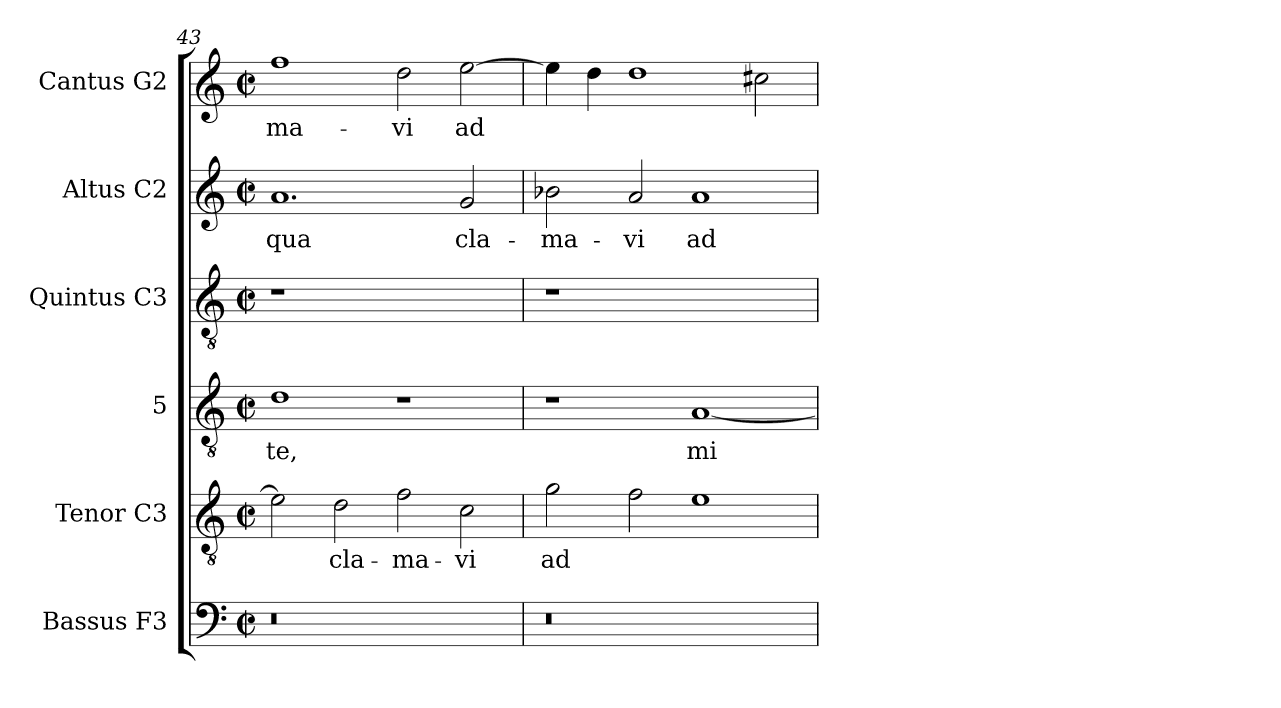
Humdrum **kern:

**kern	**kern	**text	**kern	**text	**kern	**kern	**text	**kern	**text
*part6	*part5	*part5	*part4	*part4	*part3	*part2	*part2	*part1	*part1
*staff6	*staff5	*staff5	*staff4	*staff4	*staff3	*staff2	*staff2	*staff1	*staff1
*I"Bassus  F3	*I"Tenor  C3	*	*I"5	*	*I"Quintus  C3	*I"Altus  C2	*	*I"Cantus  G2	*
*I'B	*I'T	*	*	*	*	*I'A	*	*I'C	*
!!LO:PB:g=z
*clefF4	*clefGv2	*	*clefGv2	*	*clefGv2	*clefG2	*	*clefG2	*
*k[]	*k[]	*	*k[]	*	*k[]	*k[]	*	*k[]	*
*C:	*C:	*	*C:	*	*C:	*C:	*	*C:	*
*M2/2	*M2/2	*	*M2/2	*	*M2/2	*M2/2	*	*M2/2	*
*met(c|)	*met(c|)	*	*met(c|)	*	*met(c|)	*met(c|)	*	*met(c|)	*
=43	=43	=43	=43	=43	=43	=43	=43	=43	=43
!	!	!LO:LY:b:cj	!	!LO:LY:b:cj	!	!	!LO:LY:b:cj	!	!LO:LY:b:cj
0r	2e\]	.	1d	te,	1r	1.a	qua	1ff	-ma-
!	!	!LO:LY:b:cj	!	!	!	!	!	!	!
.	2d\	cla-	.	.	.	.	.	.	.
!	!	!LO:LY:b:cj	!	!	!	!	!	!	!LO:LY:b:cj
.	2f\	-ma-	1r	.	1ryy	.	.	2dd\	-vi
!	!	!LO:LY:b:cj	!	!	!	!	!LO:LY:b:cj	!	!LO:LY:b:cj
.	2c\	-vi	.	.	.	2g/	cla-	[>2ee\	ad
=44	=44	=44	=44	=44	=44	=44	=44	=44	=44
!	!	!LO:LY:b:cj	!	!	!	!	!LO:LY:b:cj	!	!LO:LY:b:cj
0r	2g\	ad	1r	.	1r	2b-X\	-ma-	4ee\]	.
!	!	!	!	!	!	!	!	!	!LO:LY:b:cj
.	.	.	.	.	.	.	.	4dd\	.
!	!	!LO:LY:b:cj	!	!	!	!	!LO:LY:b:cj	!	!LO:LY:b:cj
.	2f\	.	.	.	.	2a/	-vi	1dd	.
!	!	!LO:LY:b:cj	!	!LO:LY:b:cj	!	!	!LO:LY:b:cj	!	!
.	1e	.	[<1A	mi-	1ryy	1a	ad	.	.
!	!	!	!	!	!	!	!	!	!LO:LY:b:cj
.	.	.	.	.	.	.	.	2cc#X\	.
=	=	=	=	=	=	=	=	=	=
*-	*-	*-	*-	*-	*-	*-	*-	*-	*-
